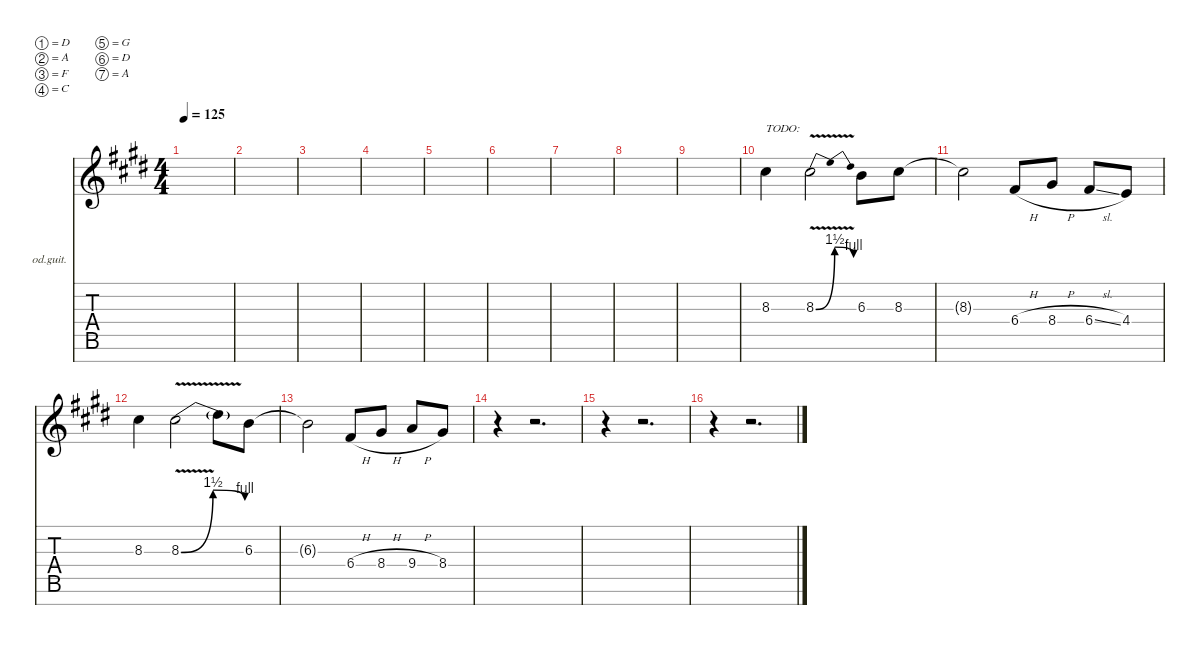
\defaultSystemsLayout 4
\hideDynamics
\bracketExtendMode nobrackets
\firstSystemTrackNameOrientation horizontal
\otherSystemsTrackNameOrientation horizontal
\track ("lead" "od.guit.") {solo instrument overdrivenguitar}
\staff {score tabs}
\tuning (D4 A3 F3 C3 G2 D2 A1)
\ts (4 4)
\scale
1.21366
\tempo 125
\accidentals auto
\clef g2
\ottava regular
\simile none
\ks c#minor
|
\scale
0.928779 |
\scale
0.928779 |
\scale
0.928779 |
\scale
1.21366 |
\scale
0.928779 |
\scale
0.928779 |
\scale
0.928779 |
\scale
1.21366 |
\scale
0.928779 8.3{acc #}.4{txt "TODO:" beam Down} 8.3{be (bendrelease 0 0 10.2 6 39 6 47.4 4) v acc #}.2{beam Down} 6.3{acc forcenatural}.8{beam Down} 8.3{acc #}.8{beam Down} |
\scale
0.928779 8.3{t acc #}.2{beam Down} 6.4{h acc #}.8{beam Up} 8.4{h acc #}.8{beam Up} 6.4{sl acc #}.8{beam Up} 4.4{acc forcenatural}.8{beam Up} |
\scale
0.928779 8.3{acc #}.4{beam Down} 8.3{be (bendrelease 0 0 10.2 6 31.2 6 40.8 4) v acc #}.2{beam Down} 8.3{t}.8{beam Down} 6.3{acc forcenatural}.8{beam Down} |
\scale
1.21366 6.3{t acc forcenatural}.2{beam Down} 6.4{h acc #}.8{beam Up} 8.4{h acc #}.8{beam Up} 9.4{h acc forcenatural}.8{beam Up} 8.4{acc #}.8{beam Up} |
\scale
0.928779 r.4{beam Down} r.2{d beam Down} |
\scale
0.928779 r.4{beam Down} r.2{d beam Down} |
\scale
0.928779 r.4{beam Down} r.2{d beam Down}
